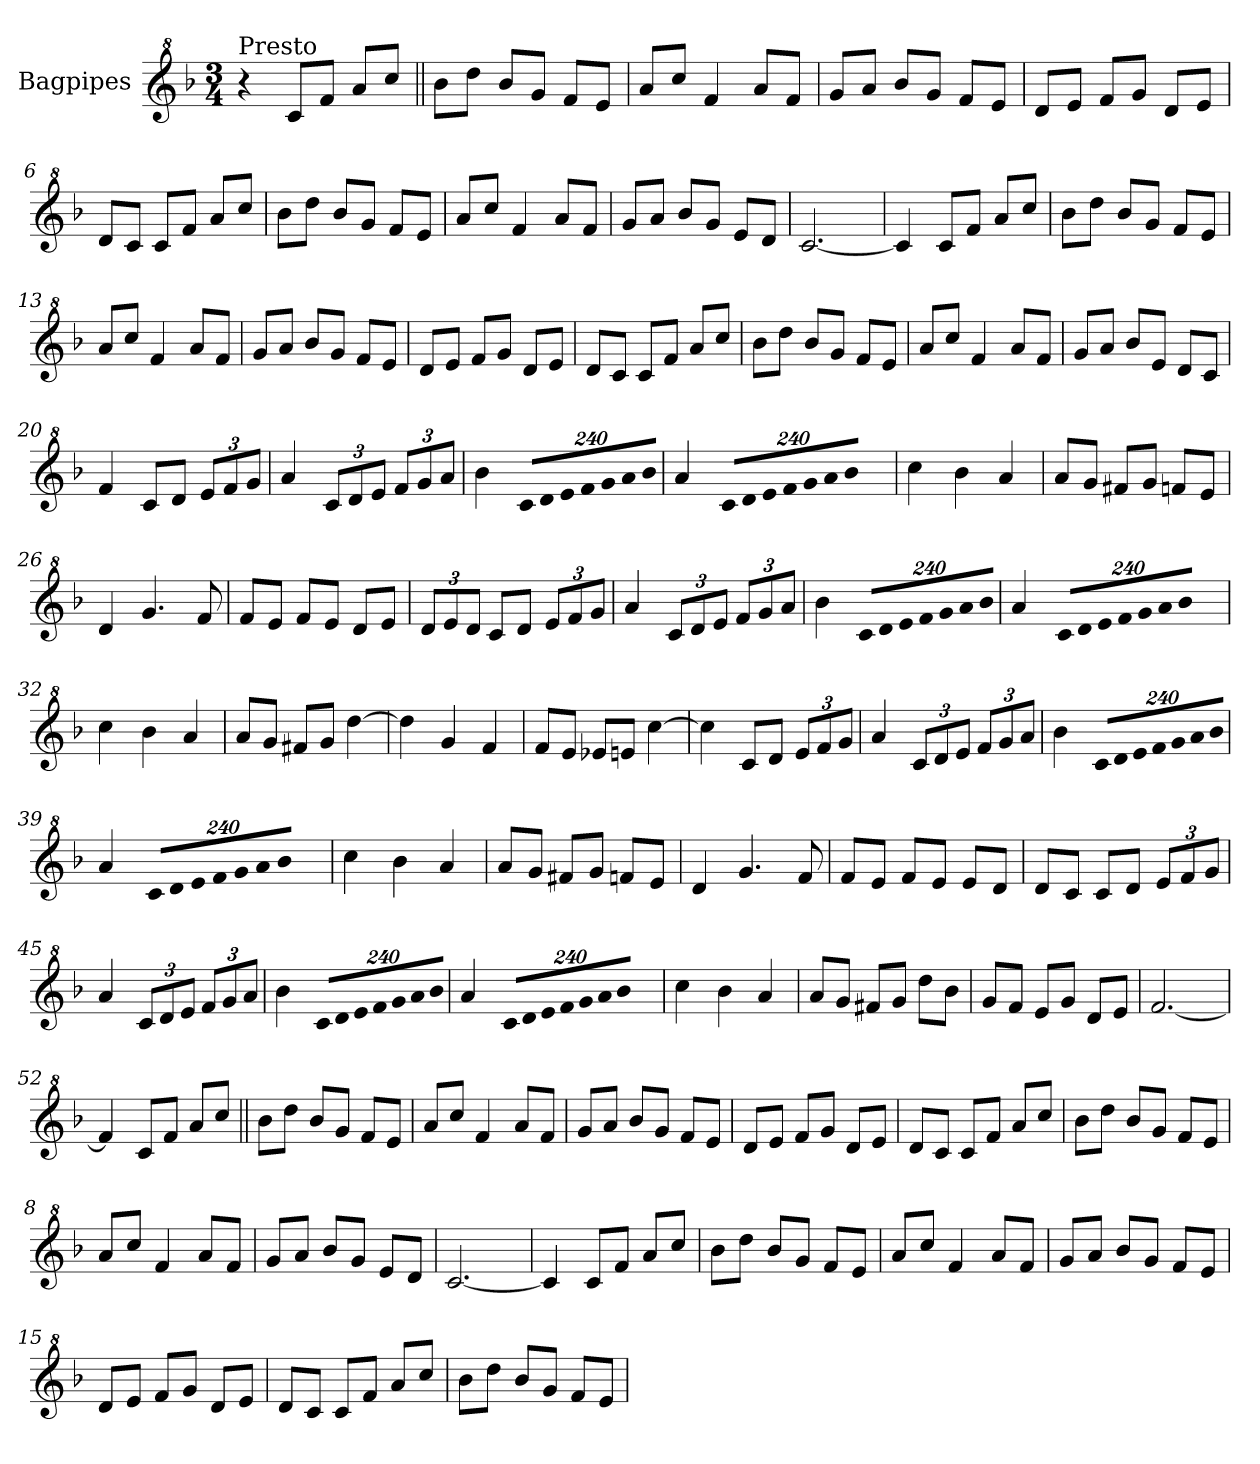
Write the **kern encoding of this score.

**kern
*part1
*staff1
*I"Bagpipes
*I'Bag
*clefG^2
*k[b-]
*F:
*M3/4
=1
!LO:TX:a:t=Presto
4r
8cc/L
8ff/J
8aa/L
8ccc/J
=2||
8bb-\L
8ddd\J
8bb-/L
8gg/J
8ff/L
8ee/J
=3
8aa/L
8ccc/J
4ff/
8aa/L
8ff/J
=4
8gg/L
8aa/J
8bb-/L
8gg/J
8ff/L
8ee/J
=5
8dd/L
8ee/J
8ff/L
8gg/J
8dd/L
8ee/J
=6
8dd/L
8cc/J
8cc/L
8ff/J
8aa/L
8ccc/J
=7
8bb-\L
8ddd\J
8bb-/L
8gg/J
8ff/L
8ee/J
!!LO:LB:g=z
=8
8aa/L
8ccc/J
4ff/
8aa/L
8ff/J
=9
8gg/L
8aa/J
8bb-/L
8gg/J
8ee/L
8dd/J
=10
[2.cc/
=11
4cc/]
8cc/L
8ff/J
8aa/L
8ccc/J
=12
8bb-\L
8ddd\J
8bb-/L
8gg/J
8ff/L
8ee/J
=13
8aa/L
8ccc/J
4ff/
8aa/L
8ff/J
=14
8gg/L
8aa/J
8bb-/L
8gg/J
8ff/L
8ee/J
=15
8dd/L
8ee/J
8ff/L
8gg/J
8dd/L
8ee/J
!!LO:LB:g=z
=16
8dd/L
8cc/J
8cc/L
8ff/J
8aa/L
8ccc/J
=17
8bb-\L
8ddd\J
8bb-/L
8gg/J
8ff/L
8ee/J
=18
8aa/L
8ccc/J
4ff/
8aa/L
8ff/J
=19
8gg/L
8aa/J
8bb-/L
8ee/J
8dd/L
8cc/J
=20
4ff/
8cc/L
8dd/J
*Xbrackettup
12ee/L
12ff/
12gg/J
=21
4aa/
12cc/L
12dd/
12ee/J
12ff/L
12gg/
12aa/J
=22
4bb-\
!LO:N:vis=8
1920%137cc/L
!LO:N:vis=8
1920%137dd/
!LO:N:vis=8
1920%137ee/
!LO:N:vis=8
1920%137ff/
!LO:N:vis=8
1920%137gg/
!LO:N:vis=8
1920%137aa/
!LO:N:vis=8
1920%137bb-/J
1920ryy
!!LO:LB:g=z
=23
4aa/
384ryy
!LO:N:vis=8
1920%137cc/L
!LO:N:vis=8
1920%137dd/
!LO:N:vis=8
1920%137ee/
!LO:N:vis=8
1920%137ff/
!LO:N:vis=8
1920%137gg/
!LO:N:vis=8
1920%137aa/
!LO:N:vis=8
1920%137bb-/J
1920ryy
=24
4ccc\
384ryy
4bb-\
4aa/
=25
8aa/L
8gg/J
8ff#X/L
8gg/J
8ffn/L
8ee/J
=26
4dd/
4.gg/
8ff/
=27
8ff/L
8ee/J
8ff/L
8ee/J
8dd/L
8ee/J
=28
12dd/L
12ee/
12dd/J
8cc/L
8dd/J
12ee/L
12ff/
12gg/J
=29
4aa/
12cc/L
12dd/
12ee/J
12ff/L
12gg/
12aa/J
!!LO:LB:g=z
=30
4bb-\
!LO:N:vis=8
1920%137cc/L
!LO:N:vis=8
1920%137dd/
!LO:N:vis=8
1920%137ee/
!LO:N:vis=8
1920%137ff/
!LO:N:vis=8
1920%137gg/
!LO:N:vis=8
1920%137aa/
!LO:N:vis=8
1920%137bb-/J
1920ryy
=31
4aa/
384ryy
!LO:N:vis=8
1920%137cc/L
!LO:N:vis=8
1920%137dd/
!LO:N:vis=8
1920%137ee/
!LO:N:vis=8
1920%137ff/
!LO:N:vis=8
1920%137gg/
!LO:N:vis=8
1920%137aa/
!LO:N:vis=8
1920%137bb-/J
1920ryy
=32
4ccc\
384ryy
4bb-\
4aa/
=33
8aa/L
8gg/J
8ff#X/L
8gg/J
[4ddd\
=34
4ddd\]
4gg/
4ff/
=35
8ff/L
8ee/J
8ee-X/L
8een/J
[4ccc\
=36
4ccc\]
8cc/L
8dd/J
12ee/L
12ff/
12gg/J
!!LO:LB:g=z
=37
4aa/
12cc/L
12dd/
12ee/J
12ff/L
12gg/
12aa/J
=38
4bb-\
!LO:N:vis=8
1920%137cc/L
!LO:N:vis=8
1920%137dd/
!LO:N:vis=8
1920%137ee/
!LO:N:vis=8
1920%137ff/
!LO:N:vis=8
1920%137gg/
!LO:N:vis=8
1920%137aa/
!LO:N:vis=8
1920%137bb-/J
1920ryy
=39
4aa/
384ryy
!LO:N:vis=8
1920%137cc/L
!LO:N:vis=8
1920%137dd/
!LO:N:vis=8
1920%137ee/
!LO:N:vis=8
1920%137ff/
!LO:N:vis=8
1920%137gg/
!LO:N:vis=8
1920%137aa/
!LO:N:vis=8
1920%137bb-/J
1920ryy
=40
4ccc\
384ryy
4bb-\
4aa/
=41
8aa/L
8gg/J
8ff#X/L
8gg/J
8ffn/L
8ee/J
=42
4dd/
4.gg/
8ff/
=43
8ff/L
8ee/J
8ff/L
8ee/J
8ee/L
8dd/J
!!LO:LB:g=z
=44
8dd/L
8cc/J
8cc/L
8dd/J
12ee/L
12ff/
12gg/J
=45
4aa/
12cc/L
12dd/
12ee/J
12ff/L
12gg/
12aa/J
=46
4bb-\
!LO:N:vis=8
1920%137cc/L
!LO:N:vis=8
1920%137dd/
!LO:N:vis=8
1920%137ee/
!LO:N:vis=8
1920%137ff/
!LO:N:vis=8
1920%137gg/
!LO:N:vis=8
1920%137aa/
!LO:N:vis=8
1920%137bb-/J
1920ryy
=47
4aa/
384ryy
!LO:N:vis=8
1920%137cc/L
!LO:N:vis=8
1920%137dd/
!LO:N:vis=8
1920%137ee/
!LO:N:vis=8
1920%137ff/
!LO:N:vis=8
1920%137gg/
!LO:N:vis=8
1920%137aa/
!LO:N:vis=8
1920%137bb-/J
1920ryy
=48
4ccc\
384ryy
4bb-\
4aa/
=49
8aa/L
8gg/J
8ff#X/L
8gg/J
8ddd\L
8bb-\J
=50
8gg/L
8ff/J
8ee/L
8gg/J
8dd/L
8ee/J
!!LO:LB:g=z
=51
[2.ff/
=52
4ff/]
8cc/L
8ff/J
8aa/L
8ccc/J
=2||
8bb-\L
8ddd\J
8bb-/L
8gg/J
8ff/L
8ee/J
=3
8aa/L
8ccc/J
4ff/
8aa/L
8ff/J
=4
8gg/L
8aa/J
8bb-/L
8gg/J
8ff/L
8ee/J
=5
8dd/L
8ee/J
8ff/L
8gg/J
8dd/L
8ee/J
=6
8dd/L
8cc/J
8cc/L
8ff/J
8aa/L
8ccc/J
=7
8bb-\L
8ddd\J
8bb-/L
8gg/J
8ff/L
8ee/J
!!LO:LB:g=z
=8
8aa/L
8ccc/J
4ff/
8aa/L
8ff/J
=9
8gg/L
8aa/J
8bb-/L
8gg/J
8ee/L
8dd/J
=10
[2.cc/
=11
4cc/]
8cc/L
8ff/J
8aa/L
8ccc/J
=12
8bb-\L
8ddd\J
8bb-/L
8gg/J
8ff/L
8ee/J
=13
8aa/L
8ccc/J
4ff/
8aa/L
8ff/J
=14
8gg/L
8aa/J
8bb-/L
8gg/J
8ff/L
8ee/J
=15
8dd/L
8ee/J
8ff/L
8gg/J
8dd/L
8ee/J
!!LO:LB:g=z
=16
8dd/L
8cc/J
8cc/L
8ff/J
8aa/L
8ccc/J
=17
8bb-\L
8ddd\J
8bb-/L
8gg/J
8ff/L
8ee/J
=
*-
